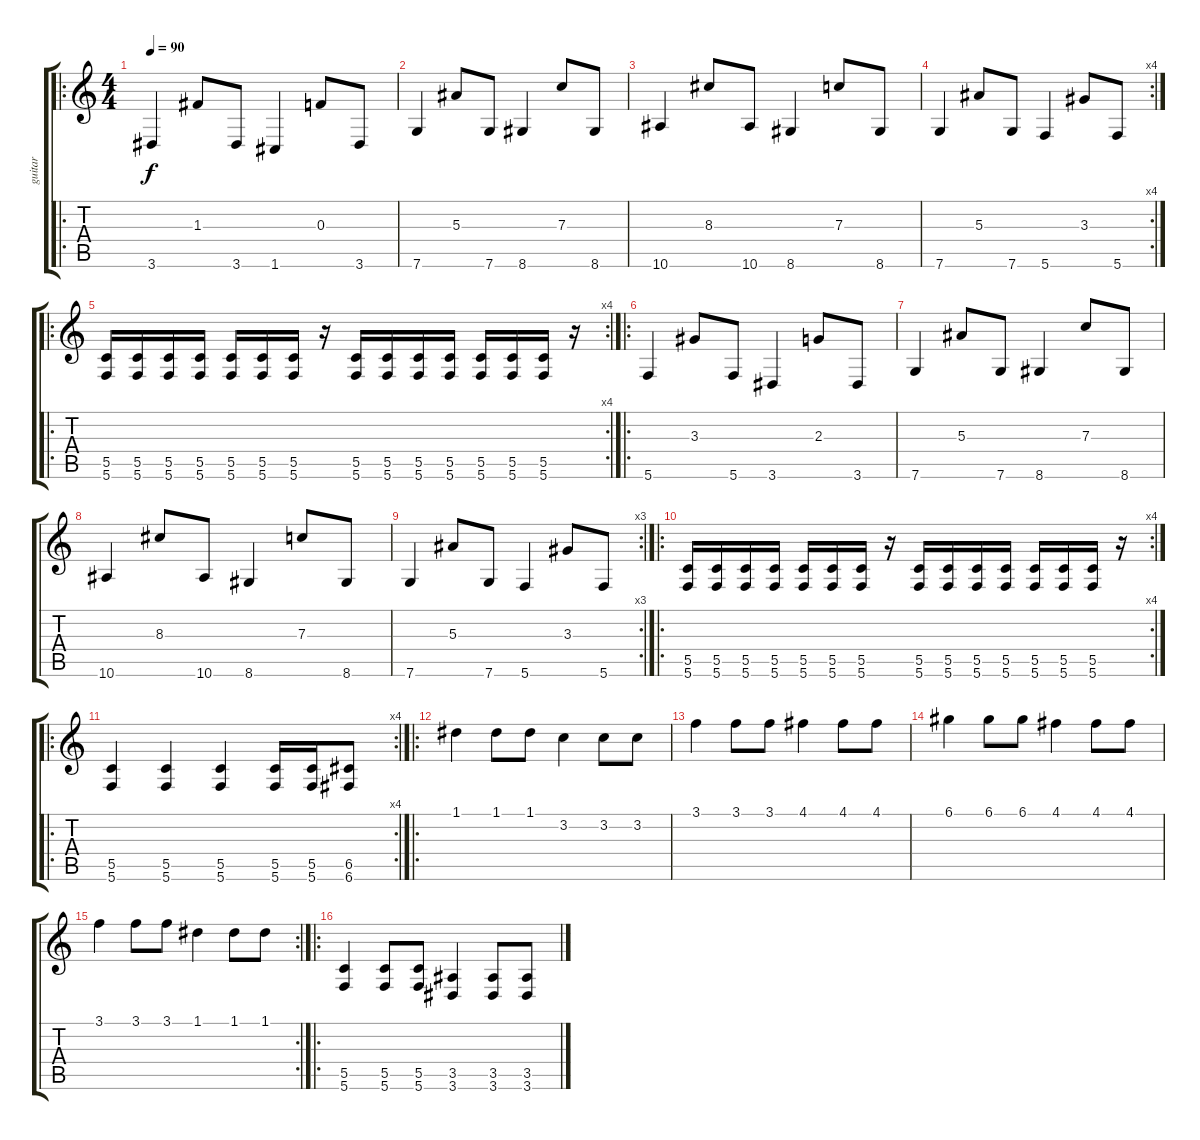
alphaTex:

\track ("guitar" "guitar") {instrument distortionguitar}
\staff {score tabs}
\tuning (D4 A3 F3 C3 G2 C2) {hide}
\ro
\ts (4 4)
\tempo 90
\clef g2
\ks c
3.6.4{dy f instrument distortionguitar} 1.3.8 3.6.8 1.6.4 0.3.8 3.6.8 |
7.6.4 5.3.8 7.6.8 8.6.4 7.3.8 8.6.8 |
10.6.4 8.3.8 10.6.8 8.6.4 7.3.8 8.6.8 |
\rc 4
7.6.4 5.3.8 7.6.8 5.6.4 3.3.8 5.6.8 |
\ro
\rc 4
(5.5 5.6).16{instrument distortionguitar} (5.5 5.6).16 (5.5 5.6).16 (5.5 5.6).16 (5.5 5.6).16 (5.5 5.6).16 (5.5 5.6).16 r.16 (5.5 5.6).16 (5.5 5.6).16 (5.5 5.6).16 (5.5 5.6).16 (5.5 5.6).16 (5.5 5.6).16 (5.5 5.6).16 r.16 |
\ro
5.6.4{instrument acousticguitarnylon} 3.3.8 5.6.8 3.6.4 2.3.8 3.6.8 |
7.6.4 5.3.8 7.6.8 8.6.4 7.3.8 8.6.8 |
10.6.4 8.3.8 10.6.8 8.6.4 7.3.8 8.6.8 |
\rc 3
7.6.4 5.3.8 7.6.8 5.6.4 3.3.8 5.6.8 |
\ro
\rc 4
(5.5 5.6).16{instrument distortionguitar} (5.5 5.6).16 (5.5 5.6).16 (5.5 5.6).16 (5.5 5.6).16 (5.5 5.6).16 (5.5 5.6).16 r.16 (5.5 5.6).16 (5.5 5.6).16 (5.5 5.6).16 (5.5 5.6).16 (5.5 5.6).16 (5.5 5.6).16 (5.5 5.6).16 r.16 |
\ro
\rc 4
(5.5 5.6).4 (5.5 5.6).4 (5.5 5.6).4 (5.5 5.6).16 (5.5 5.6).16 (6.5 6.6).8 |
\ro
1.1.4 1.1.8 1.1.8 3.2.4 3.2.8 3.2.8 |
3.1.4 3.1.8 3.1.8 4.1.4 4.1.8 4.1.8 |
6.1.4 6.1.8 6.1.8 4.1.4 4.1.8 4.1.8 |
\rc 2
3.1.4 3.1.8 3.1.8 1.1.4 1.1.8 1.1.8 |
\ro
(5.5 5.6).4 (5.5 5.6).8 (5.5 5.6).8 (3.5 3.6).4 (3.5 3.6).8 (3.5 3.6).8
